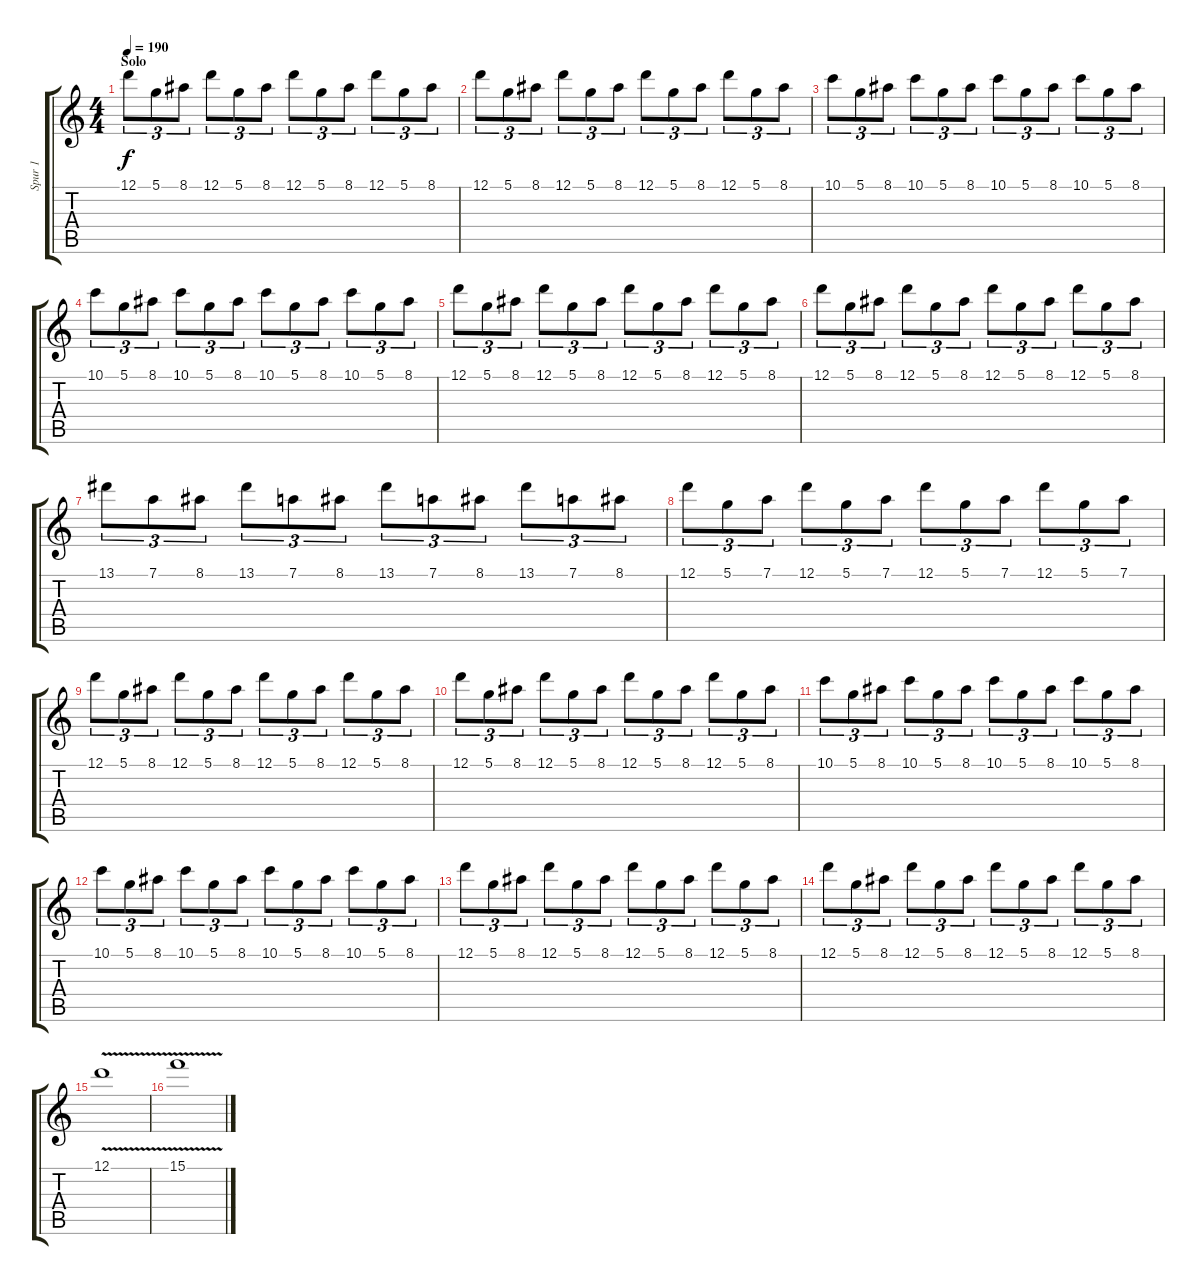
\track ("Spur 1" "Spur 1") {instrument distortionguitar}
\staff {score tabs}
\tuning (D4 A3 F3 C3 G2 C2) {hide}
\ts (4 4)
\section ("" "Solo")
\tempo 190
\clef g2
\ks c
12.1.8{tu (3 2) dy f} 5.1.8{tu (3 2)} 8.1.8{tu (3 2)} 12.1.8{tu (3 2)} 5.1.8{tu (3 2)} 8.1.8{tu (3 2)} 12.1.8{tu (3 2)} 5.1.8{tu (3 2)} 8.1.8{tu (3 2)} 12.1.8{tu (3 2)} 5.1.8{tu (3 2)} 8.1.8{tu (3 2)} |
12.1.8{tu (3 2)} 5.1.8{tu (3 2)} 8.1.8{tu (3 2)} 12.1.8{tu (3 2)} 5.1.8{tu (3 2)} 8.1.8{tu (3 2)} 12.1.8{tu (3 2)} 5.1.8{tu (3 2)} 8.1.8{tu (3 2)} 12.1.8{tu (3 2)} 5.1.8{tu (3 2)} 8.1.8{tu (3 2)} |
10.1.8{tu (3 2)} 5.1.8{tu (3 2)} 8.1.8{tu (3 2)} 10.1.8{tu (3 2)} 5.1.8{tu (3 2)} 8.1.8{tu (3 2)} 10.1.8{tu (3 2)} 5.1.8{tu (3 2)} 8.1.8{tu (3 2)} 10.1.8{tu (3 2)} 5.1.8{tu (3 2)} 8.1.8{tu (3 2)} |
10.1.8{tu (3 2)} 5.1.8{tu (3 2)} 8.1.8{tu (3 2)} 10.1.8{tu (3 2)} 5.1.8{tu (3 2)} 8.1.8{tu (3 2)} 10.1.8{tu (3 2)} 5.1.8{tu (3 2)} 8.1.8{tu (3 2)} 10.1.8{tu (3 2)} 5.1.8{tu (3 2)} 8.1.8{tu (3 2)} |
12.1.8{tu (3 2)} 5.1.8{tu (3 2)} 8.1.8{tu (3 2)} 12.1.8{tu (3 2)} 5.1.8{tu (3 2)} 8.1.8{tu (3 2)} 12.1.8{tu (3 2)} 5.1.8{tu (3 2)} 8.1.8{tu (3 2)} 12.1.8{tu (3 2)} 5.1.8{tu (3 2)} 8.1.8{tu (3 2)} |
12.1.8{tu (3 2)} 5.1.8{tu (3 2)} 8.1.8{tu (3 2)} 12.1.8{tu (3 2)} 5.1.8{tu (3 2)} 8.1.8{tu (3 2)} 12.1.8{tu (3 2)} 5.1.8{tu (3 2)} 8.1.8{tu (3 2)} 12.1.8{tu (3 2)} 5.1.8{tu (3 2)} 8.1.8{tu (3 2)} |
13.1.8{tu (3 2)} 7.1.8{tu (3 2)} 8.1.8{tu (3 2)} 13.1.8{tu (3 2)} 7.1.8{tu (3 2)} 8.1.8{tu (3 2)} 13.1.8{tu (3 2)} 7.1.8{tu (3 2)} 8.1.8{tu (3 2)} 13.1.8{tu (3 2)} 7.1.8{tu (3 2)} 8.1.8{tu (3 2)} |
12.1.8{tu (3 2)} 5.1.8{tu (3 2)} 7.1.8{tu (3 2)} 12.1.8{tu (3 2)} 5.1.8{tu (3 2)} 7.1.8{tu (3 2)} 12.1.8{tu (3 2)} 5.1.8{tu (3 2)} 7.1.8{tu (3 2)} 12.1.8{tu (3 2)} 5.1.8{tu (3 2)} 7.1.8{tu (3 2)} |
12.1.8{tu (3 2)} 5.1.8{tu (3 2)} 8.1.8{tu (3 2)} 12.1.8{tu (3 2)} 5.1.8{tu (3 2)} 8.1.8{tu (3 2)} 12.1.8{tu (3 2)} 5.1.8{tu (3 2)} 8.1.8{tu (3 2)} 12.1.8{tu (3 2)} 5.1.8{tu (3 2)} 8.1.8{tu (3 2)} |
12.1.8{tu (3 2)} 5.1.8{tu (3 2)} 8.1.8{tu (3 2)} 12.1.8{tu (3 2)} 5.1.8{tu (3 2)} 8.1.8{tu (3 2)} 12.1.8{tu (3 2)} 5.1.8{tu (3 2)} 8.1.8{tu (3 2)} 12.1.8{tu (3 2)} 5.1.8{tu (3 2)} 8.1.8{tu (3 2)} |
10.1.8{tu (3 2)} 5.1.8{tu (3 2)} 8.1.8{tu (3 2)} 10.1.8{tu (3 2)} 5.1.8{tu (3 2)} 8.1.8{tu (3 2)} 10.1.8{tu (3 2)} 5.1.8{tu (3 2)} 8.1.8{tu (3 2)} 10.1.8{tu (3 2)} 5.1.8{tu (3 2)} 8.1.8{tu (3 2)} |
10.1.8{tu (3 2)} 5.1.8{tu (3 2)} 8.1.8{tu (3 2)} 10.1.8{tu (3 2)} 5.1.8{tu (3 2)} 8.1.8{tu (3 2)} 10.1.8{tu (3 2)} 5.1.8{tu (3 2)} 8.1.8{tu (3 2)} 10.1.8{tu (3 2)} 5.1.8{tu (3 2)} 8.1.8{tu (3 2)} |
12.1.8{tu (3 2)} 5.1.8{tu (3 2)} 8.1.8{tu (3 2)} 12.1.8{tu (3 2)} 5.1.8{tu (3 2)} 8.1.8{tu (3 2)} 12.1.8{tu (3 2)} 5.1.8{tu (3 2)} 8.1.8{tu (3 2)} 12.1.8{tu (3 2)} 5.1.8{tu (3 2)} 8.1.8{tu (3 2)} |
12.1.8{tu (3 2)} 5.1.8{tu (3 2)} 8.1.8{tu (3 2)} 12.1.8{tu (3 2)} 5.1.8{tu (3 2)} 8.1.8{tu (3 2)} 12.1.8{tu (3 2)} 5.1.8{tu (3 2)} 8.1.8{tu (3 2)} 12.1.8{tu (3 2)} 5.1.8{tu (3 2)} 8.1.8{tu (3 2)} |
12.1{v}.1 |
15.1{v}.1
